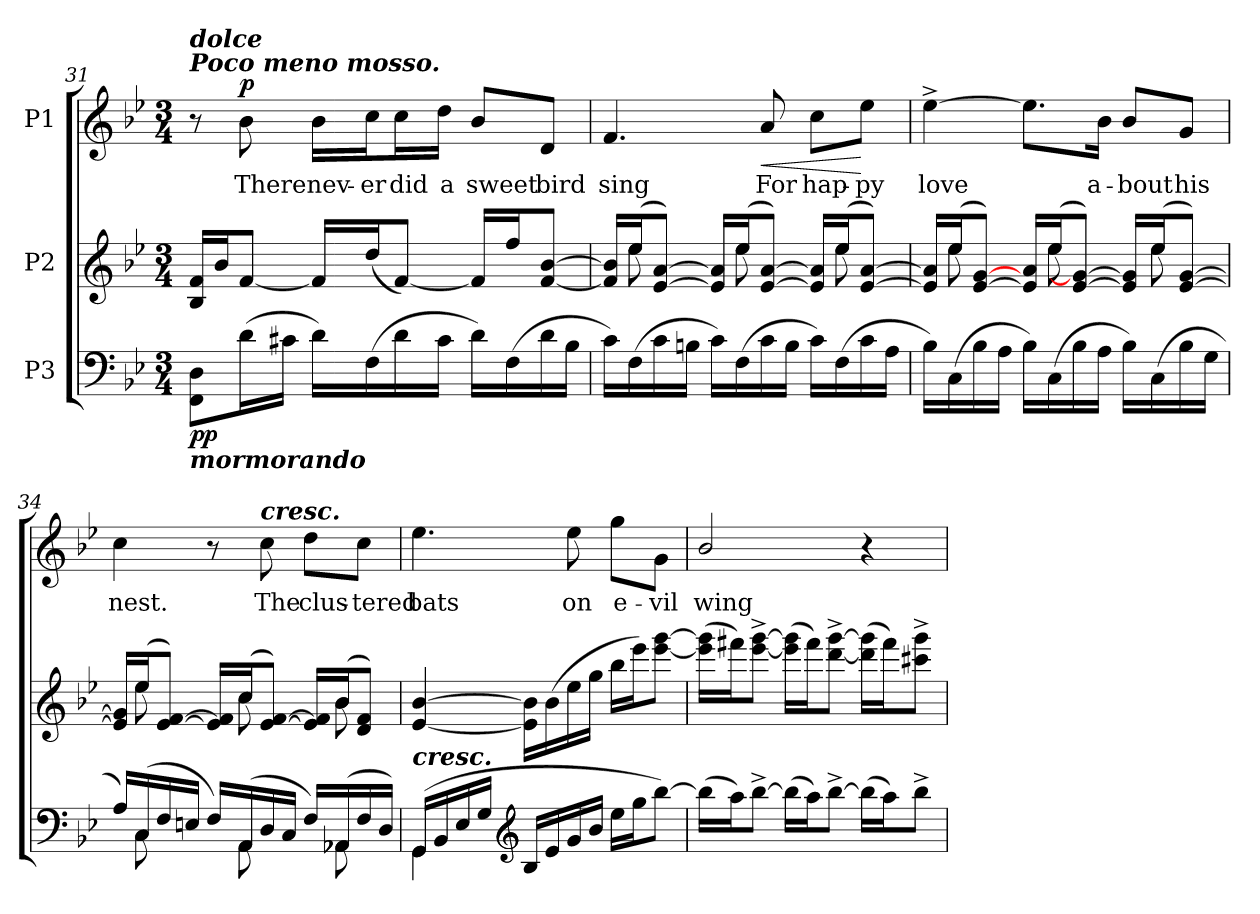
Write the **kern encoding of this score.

**kern	**dynam	**kern	**kern	**text	**dynam
*part3	*part3	*part2	*part1	*part1	*part1
*staff3	*staff3	*staff2	*staff1	*staff1	*staff1
*I"P3	*	*I"P2	*I"P1	*	*
!!LO:PB:g=z
*clefF4	*	*clefG2	*clefG2	*	*
*k[b-e-]	*	*k[b-e-]	*k[b-e-]	*	*
*B-:	*	*B-:	*B-:	*	*
*M3/4	*	*M3/4	*M3/4	*	*
=31	=31	=31	=31	=31	=31
!	!	!	!LO:TX:a:Bi:t=Poco meno mosso.	!	!
!	!	!	!LO:TX:a:Bi:t=dolce	!	!
!LO:TX:b:Bi:t=mormorando	!	!	!	!	!
8FFi\ 8DiL	pp	16B-i/ 16fiLL	8r	.	.
.	.	16b-i/J	.	.	.
!	!	!	!	!LO:LY:b:color=#000000	!
(16di\L	.	[8fi/J	8b-i\	There	p
16c#Xi\JJ	.	.	.	.	.
!	!	!	!	!LO:LY:b:color=#000000	!
16di\LL)	.	16fi/LL]	16b-i\LL	nev-	.
!	!	!	!	!LO:LY:b:color=#000000	!
(16Fi\	.	(16ddi/J	16cci\J	-er	.
!	!	!	!	!LO:LY:b:color=#000000	!
16di\	.	[8fi/J)	16cci\L	did	.
!	!	!	!	!LO:LY:b:color=#000000	!
16c#i\JJ	.	.	16ddi\JJ	a	.
!	!	!	!	!LO:LY:b:color=#000000	!
16di\LL)	.	16fi/LL]	8b-i/L	sweet	.
(16Fi\	.	16ffi/J	.	.	.
!	!	!	!	!LO:LY:b:color=#000000	!
16di\	.	[8fi/ [8b-iJ	8di/J	bird	.
16B-i\JJ	.	.	.	.	.
=32	=32	=32	=32	=32	=32
*	*	*^	*	*	*
!	!	!	!	!	!LO:LY:b:color=#000000	!
16ci\LL)	.	16fi/] 16b-i]LL	16ryy	4.fi/	sing	.
(16Fi\	.	(16ee-i/J	8ee-i\	.	.	.
16ci\	.	[8e-i/ [8aiJ)	.	.	.	.
16Bni\JJ	.	.	16ryy	.	.	.
16ci\LL)	.	16e-i/] 16ai]LL	16ryy	.	.	.
(16Fi\	.	(16ee-i/J	8ee-i\	.	.	.
!	!	!	!	!	!LO:LY:b:color=#000000	!LO:HP:b
16ci\	.	[8e-i/ [8aiJ)	.	8ai/	For	<
16Bi\JJ	.	.	16ryy	.	.	.
!	!	!	!	!	!LO:LY:b:color=#000000	!
16ci\LL)	.	16e-i/] 16ai]LL	16ryy	8cci\L	hap-	.
(16Fi\	.	(16ee-i/J	8ee-i\	.	.	.
!	!	!	!	!	!LO:LY:b:color=#000000	!
16ci\	.	[8e-i/ [8aiJ)	.	8ee-i\J	-py	[
16Ai\JJ	.	.	16ryy	.	.	.
!!LO:LB:g=z
=33	=33	=33	=33	=33	=33	=33
!	!	!	!	!	!LO:LY:b:color=#000000	!
16B-i\LL)	.	16e-i/] 16ai]LL	16ryy	[4ee-^i\	love	.
(16Ci\	.	(16ee-i/J	8ee-i\	.	.	.
16B-i\	.	[8e-i/ [8giJ)	.	.	.	.
16Ai\JJ	.	.	16ryy	.	.	.
16B-i\LL)	.	16e-i/] 16aiLL	16ryy	8.ee-i\L]	.	.
(16Ci\	.	(16ee-i/J	8ee-i\	.	.	.
16B-i\	.	[8e-i/ 8gi_J)	.	.	.	.
!	!	!	!	!	!LO:LY:b:color=#000000	!
16Ai\JJ	.	.	16ryy	16b-i\Jk	a-	.
!	!	!	!	!	!LO:LY:b:color=#000000	!
16B-i\LL)	.	16e-i/] 16gi]LL	16ryy	8b-i/L	-bout	.
(16Ci\	.	(16ee-i/J	8ee-i\	.	.	.
!	!	!	!	!	!LO:LY:b:color=#000000	!
16B-i\	.	[8e-i/ [8giJ)	.	8gi/J	his	.
16Gi\JJ	.	.	16ryy	.	.	.
=34	=34	=34	=34	=34	=34	=34
*^	*	*	*	*	*	*
!	!	!	!	!	!	!LO:LY:b:color=#000000	!
16Ai/LL)	16ryy	.	16e-i/] 16gi]LL	16ryy	4cci\	nest.	.
(16Ci/	8Ci\	.	(16ee-i/J	8ee-i\	.	.	.
16Fi/	.	.	[8e-i/ [8fiJ)	.	.	.	.
16Eni/JJ	16ryy	.	.	16ryy	.	.	.
16Fi/LL)	16ryy	.	16e-i/] 16fi]LL	16ryy	8r	.	.
(16AAi/	8AAi\	.	(16cci/J	8cci\	.	.	.
!	!	!	!	!	!LO:TX:a:Bi:t=cresc.	!	!
!	!	!	!	!	!	!LO:LY:b:color=#000000	!
16Di/	.	.	[8e-i/ [8fiJ)	.	8cci\	The	.
16Ci/JJ	16ryy	.	.	16ryy	.	.	.
!	!	!	!	!	!	!LO:LY:b:color=#000000	!
16Fi/LL)	16ryy	.	16e-i/] 16fi]LL	16ryy	8ddi\L	clus-	.
(16AA-Xi/	8AA-i\	.	(16b-i/J	8b-i\	.	.	.
!	!	!	!	!	!	!LO:LY:b:color=#000000	!
16Fi/	.	.	8di/ 8fiJ)	.	8cci\J	-tered	.
16Di/JJ)	16ryy	.	.	16ryy	.	.	.
*	*	*	*v	*v	*	*	*
!!LO:LB:g=z
=35	=35	=35	=35	=35	=35	=35
*	*	*	*^	*	*	*
!LO:TX:a:Bi:t=cresc.	!	!	!	!	!	!	!
!	!	!	!	!	!	!LO:LY:b:color=#000000	!
*	*	*	*v	*v	*	*	*
(16GGi/LL	4GGi\	.	[4e-i/ [4b-i	4.ee-i\	bats	.
16BB-i/	.	.	.	.	.	.
16E-i/	.	.	.	.	.	.
16Gi/JJ	.	.	.	.	.	.
*clefG2	*	*	*	*	*	*
16B-i/LL	2ryy	.	16e-i\] 16b-i]LL	.	.	.
16e-i/	.	.	(16b-i\	.	.	.
!	!	!	!	!	!LO:LY:b:color=#000000	!
16gi/	.	.	16ee-i\	8ee-i\	on	.
16b-i/JJ	.	.	16ggi\JJ	.	.	.
!	!	!	!	!	!LO:LY:b:color=#000000	!
16ee-i\LL	.	.	16bb-i\LL	8ggi\L	e-	.
16ggi\J	.	.	16eee-i\J)	.	.	.
!	!	!	!	!	!LO:LY:b:color=#000000	!
[8bb-i\J)	.	.	[8eee-i\ [8gggiJ	8gi\J	-vil	.
*v	*v	*	*	*	*	*
=36	=36	=36	=36	=36	=36
!	!	!	!	!LO:LY:b:color=#000000	!
(16bb-i\LL]	.	(16eee-i\] 16gggi]LL	2b-i/	wing	.
16aai\J)	.	16fff#Xi\J)	.	.	.
[8bb-^i\J	.	[8eee-i\^ [8gggi^J	.	.	.
(16bb-i\LL]	.	(16eee-i\] 16gggi]LL	.	.	.
16aai\J)	.	16fff#i\J)	.	.	.
[8bb-^i\J	.	[8dddi\^ [8gggi^J	.	.	.
(16bb-i\LL]	.	(16dddi\] 16gggi]LL	4r	.	.
16aai\J)	.	16fff#i\J)	.	.	.
8bb-^i\J	.	8ccc#Xi\^ 8gggi^J	.	.	.
=	=	=	=	=	=
*-	*-	*-	*-	*-	*-
